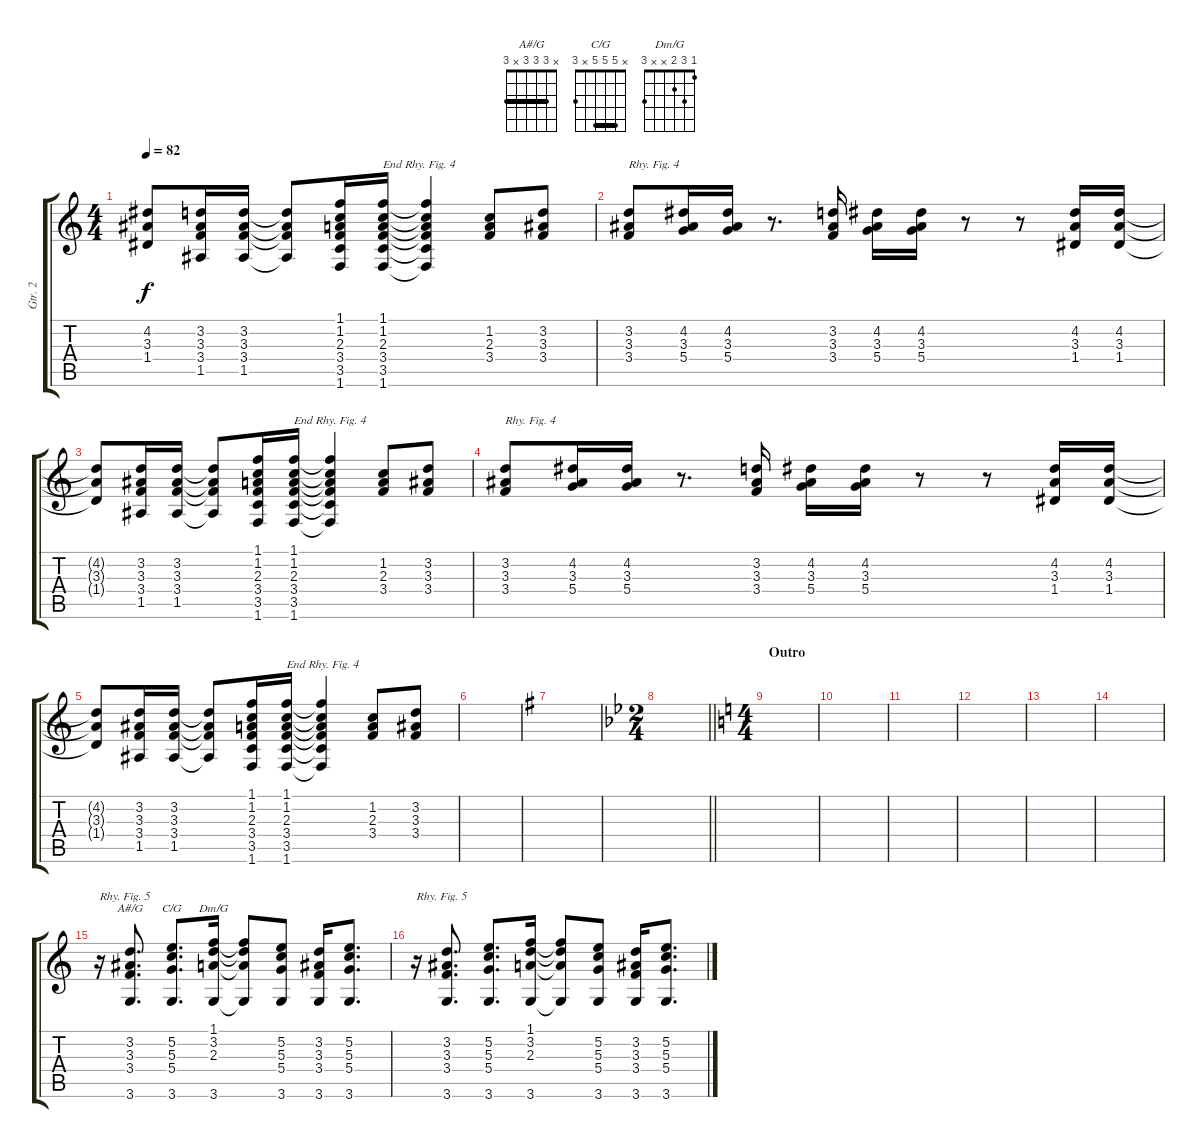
\track ("Gtr. 2" "Gtr. 2") {instrument electricguitarclean}
\staff {score tabs}
\tuning (E4 B3 G3 D3 A2 E2) {hide}
\chord ("A#/G" x 3 3 3 x 3) {barre 3}
\chord ("C/G" x 5 5 5 x 3) {barre 5}
\chord ("Dm/G" 1 3 2 x x 3)
\ts (4 4)
\tempo 82
\clef g2
\ks c
(4.2{t} 3.3{t} 1.4{t}).8{dy f} (3.2 3.3 3.4 1.5).16 (3.2 3.3 3.4 1.5).16 (3.2{t} 3.3{t} 3.4{t} 1.5{t}).8 (1.1 1.2 2.3 3.4 3.5 1.6).16 (1.1 1.2 2.3 3.4 3.5 1.6).16{txt "End Rhy. Fig. 4"} (1.1{t} 1.2{t} 2.3{t} 3.4{t} 3.5{t} 1.6{t}).4 (1.2 2.3 3.4).8 (3.2 3.3 3.4).8 |
(3.2 3.3 3.4).8{txt "Rhy. Fig. 4"} (4.2 3.3 5.4).16 (4.2 3.3 5.4).16 r.8{d} (3.2 3.3 3.4).16 (4.2 3.3 5.4).16 (4.2 3.3 5.4).16 r.8 r.8 (4.2 3.3 1.4).16 (4.2 3.3 1.4).16 |
(4.2{t} 3.3{t} 1.4{t}).8 (3.2 3.3 3.4 1.5).16 (3.2 3.3 3.4 1.5).16 (3.2{t} 3.3{t} 3.4{t} 1.5{t}).8 (1.1 1.2 2.3 3.4 3.5 1.6).16 (1.1 1.2 2.3 3.4 3.5 1.6).16{txt "End Rhy. Fig. 4"} (1.1{t} 1.2{t} 2.3{t} 3.4{t} 3.5{t} 1.6{t}).4 (1.2 2.3 3.4).8 (3.2 3.3 3.4).8 |
(3.2 3.3 3.4).8{txt "Rhy. Fig. 4"} (4.2 3.3 5.4).16 (4.2 3.3 5.4).16 r.8{d} (3.2 3.3 3.4).16 (4.2 3.3 5.4).16 (4.2 3.3 5.4).16 r.8 r.8 (4.2 3.3 1.4).16 (4.2 3.3 1.4).16 |
(4.2{t} 3.3{t} 1.4{t}).8 (3.2 3.3 3.4 1.5).16 (3.2 3.3 3.4 1.5).16 (3.2{t} 3.3{t} 3.4{t} 1.5{t}).8 (1.1 1.2 2.3 3.4 3.5 1.6).16 (1.1 1.2 2.3 3.4 3.5 1.6).16{txt "End Rhy. Fig. 4"} (1.1{t} 1.2{t} 2.3{t} 3.4{t} 3.5{t} 1.6{t}).4 (1.2 2.3 3.4).8 (3.2 3.3 3.4).8 |
|
\ks g
|
\ts (2 4)
\barLineRight lightlight
\ks bb
|
\ts (4 4)
\section ("" "Outro")
\ks c
|
|
|
|
|
|
r.16{txt "Rhy. Fig. 5"} (3.2 3.3 3.4 3.6).8{d ch "A#/G"} (5.2 5.3 5.4 3.6).8{d ch "C/G"} (1.1 3.2 2.3 3.6).16{ch "Dm/G"} (1.1{t} 3.2{t} 2.3{t} 3.6{t}).8 (5.2 5.3 5.4 3.6).8 (3.2 3.3 3.4 3.6).16 (5.2 5.3 5.4 3.6).8{d} |
r.16{txt "Rhy. Fig. 5"} (3.2 3.3 3.4 3.6).8{d} (5.2 5.3 5.4 3.6).8{d} (1.1 3.2 2.3 3.6).16 (1.1{t} 3.2{t} 2.3{t} 3.6{t}).8 (5.2 5.3 5.4 3.6).8 (3.2 3.3 3.4 3.6).16 (5.2 5.3 5.4 3.6).8{d}
